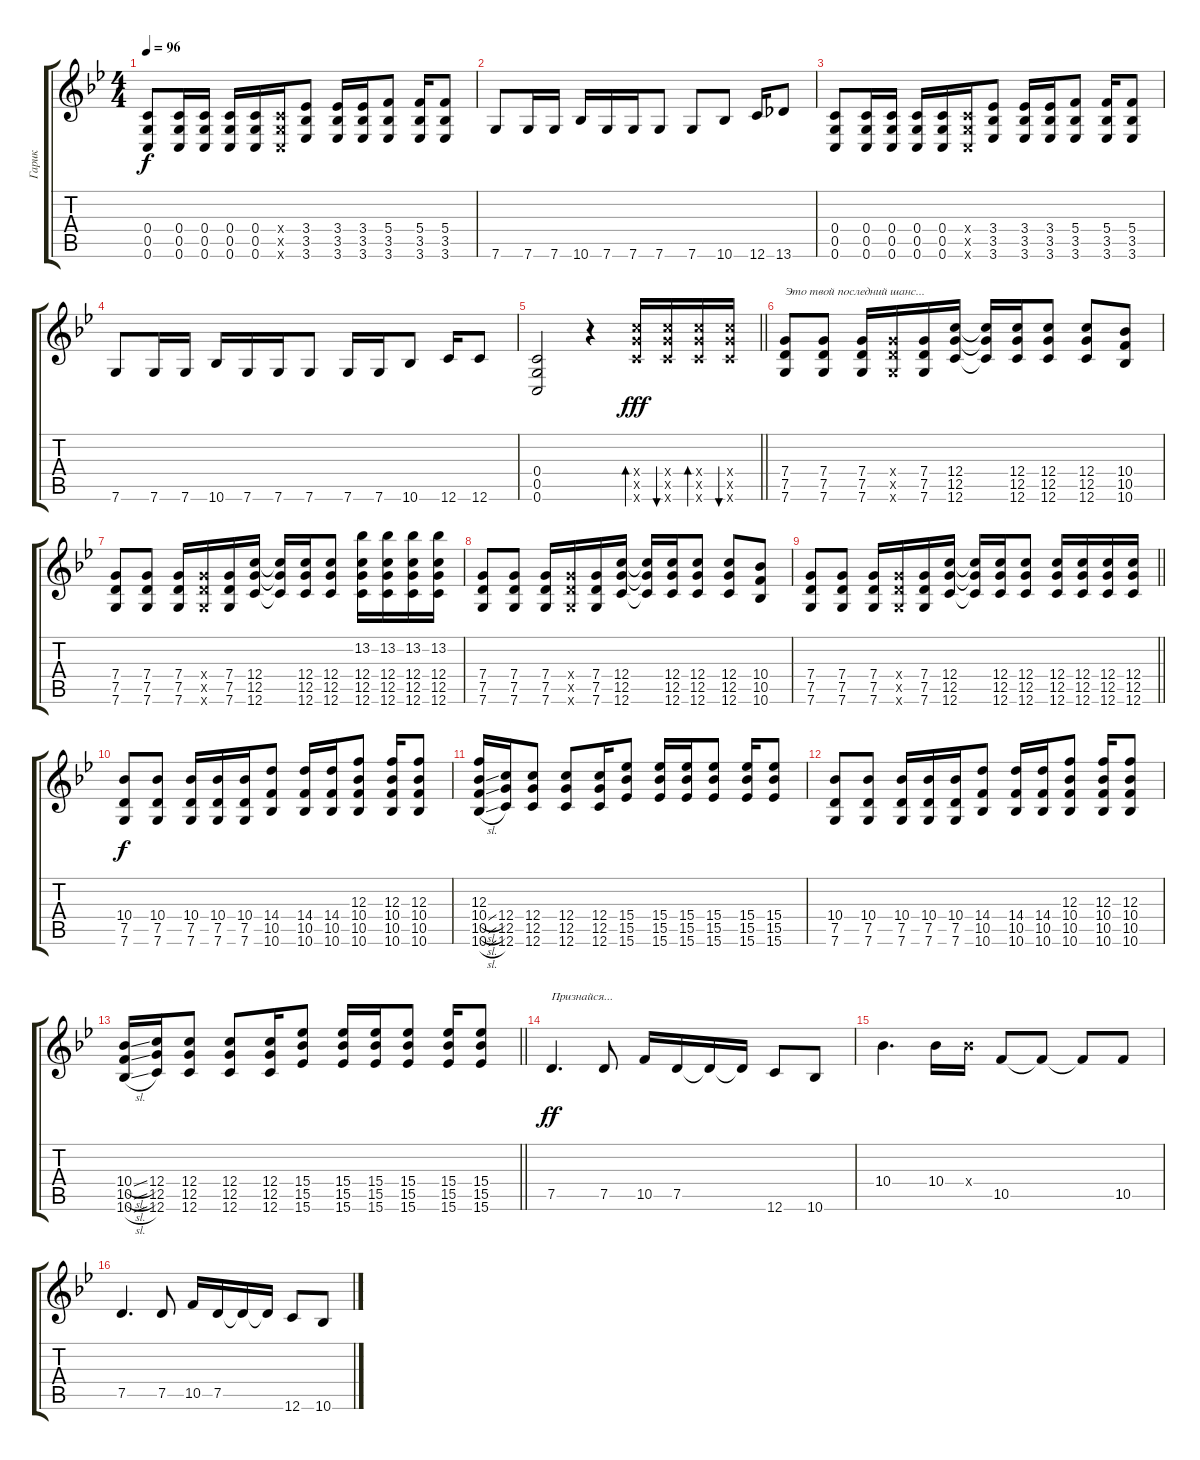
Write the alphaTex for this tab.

\track ("Гарик" "Гарик") {instrument distortionguitar}
\staff {score tabs}
\tuning (D4 A3 F3 C3 G2 C2) {hide}
\ts (4 4)
\tempo 96
\clef g2
\ks gminor
(0.4 0.5 0.6).8{dy f} (0.4 0.5 0.6).16 (0.4 0.5 0.6).16 (0.4 0.5 0.6).16 (0.4 0.5 0.6).16 (0.4{x} 0.5{x} 0.6{x}).16 (3.4 3.5 3.6).8 (3.4 3.5 3.6).16 (3.4 3.5 3.6).16 (5.4 3.5 3.6).8 (5.4 3.5 3.6).16 (5.4 3.5 3.6).8 |
7.6.8 7.6.16 7.6.16 10.6.16 7.6.16 7.6.16 7.6.8 7.6.8 10.6.8 12.6.16 13.6.8 |
(0.4 0.5 0.6).8 (0.4 0.5 0.6).16 (0.4 0.5 0.6).16 (0.4 0.5 0.6).16 (0.4 0.5 0.6).16 (0.4{x} 0.5{x} 0.6{x}).16 (3.4 3.5 3.6).8 (3.4 3.5 3.6).16 (3.4 3.5 3.6).16 (5.4 3.5 3.6).8 (5.4 3.5 3.6).16 (5.4 3.5 3.6).8 |
7.6.8 7.6.16 7.6.16 10.6.16 7.6.16 7.6.16 7.6.8 7.6.16 7.6.16 10.6.8 12.6.16 12.6.8 |
\barLineRight lightlight
(0.4 0.5 0.6).2 r.4 (12.4{x} 12.5{x} 12.6{x}).16{bd 30 dy fff volume 16} (12.4{x} 12.5{x} 12.6{x}).16{bu 30} (12.4{x} 12.5{x} 12.6{x}).16{bd 30} (12.4{x} 12.5{x} 12.6{x}).16{bu 30} |
(7.4 7.5 7.6).8{txt "Это твой последний шанс..."} (7.4 7.5 7.6).8 (7.4 7.5 7.6).16 (7.4{x} 7.5{x} 7.6{x}).16 (7.4 7.5 7.6).16 (12.4 12.5 12.6).16 (12.4{t} 12.5{t} 12.6{t}).16 (12.4 12.5 12.6).16 (12.4 12.5 12.6).8 (12.4 12.5 12.6).8 (10.4 10.5 10.6).8 |
(7.4 7.5 7.6).8 (7.4 7.5 7.6).8 (7.4 7.5 7.6).16 (7.4{x} 7.5{x} 7.6{x}).16 (7.4 7.5 7.6).16 (12.4 12.5 12.6).16 (12.4{t} 12.5{t} 12.6{t}).16 (12.4 12.5 12.6).16 (12.4 12.5 12.6).8 (13.2 12.4 12.5 12.6).16 (13.2 12.4 12.5 12.6).16 (13.2 12.4 12.5 12.6).16 (13.2 12.4 12.5 12.6).16 |
(7.4 7.5 7.6).8 (7.4 7.5 7.6).8 (7.4 7.5 7.6).16 (7.4{x} 7.5{x} 7.6{x}).16 (7.4 7.5 7.6).16 (12.4 12.5 12.6).16 (12.4{t} 12.5{t} 12.6{t}).16 (12.4 12.5 12.6).16 (12.4 12.5 12.6).8 (12.4 12.5 12.6).8 (10.4 10.5 10.6).8 |
\barLineRight lightlight
(7.4 7.5 7.6).8 (7.4 7.5 7.6).8 (7.4 7.5 7.6).16 (7.4{x} 7.5{x} 7.6{x}).16 (7.4 7.5 7.6).16 (12.4 12.5 12.6).16 (12.4{t} 12.5{t} 12.6{t}).16 (12.4 12.5 12.6).16 (12.4 12.5 12.6).8 (12.4 12.5 12.6).16 (12.4 12.5 12.6).16 (12.4 12.5 12.6).16 (12.4 12.5 12.6).16 |
(10.4 7.5 7.6).8{dy f} (10.4 7.5 7.6).8 (10.4 7.5 7.6).16 (10.4 7.5 7.6).16 (10.4 7.5 7.6).16 (14.4 10.5 10.6).8 (14.4 10.5 10.6).16 (14.4 10.5 10.6).16 (12.3 10.4 10.5 10.6).8 (12.3 10.4 10.5 10.6).16 (12.3 10.4 10.5 10.6).8 |
(12.3 10.4{sl} 10.5{sl} 10.6{sl}).16 (12.4 12.5 12.6).16 (12.4 12.5 12.6).8 (12.4 12.5 12.6).8 (12.4 12.5 12.6).16 (15.4 15.5 15.6).8 (15.4 15.5 15.6).16 (15.4 15.5 15.6).16 (15.4 15.5 15.6).8 (15.4 15.5 15.6).16 (15.4 15.5 15.6).8 |
(10.4 7.5 7.6).8 (10.4 7.5 7.6).8 (10.4 7.5 7.6).16 (10.4 7.5 7.6).16 (10.4 7.5 7.6).16 (14.4 10.5 10.6).8 (14.4 10.5 10.6).16 (14.4 10.5 10.6).16 (12.3 10.4 10.5 10.6).8 (12.3 10.4 10.5 10.6).16 (12.3 10.4 10.5 10.6).8 |
\barLineRight lightlight
(10.4{sl} 10.5{sl} 10.6{sl}).16 (12.4 12.5 12.6).16 (12.4 12.5 12.6).8 (12.4 12.5 12.6).8 (12.4 12.5 12.6).16 (15.4 15.5 15.6).8 (15.4 15.5 15.6).16 (15.4 15.5 15.6).16 (15.4 15.5 15.6).8 (15.4 15.5 15.6).16 (15.4 15.5 15.6).8 |
7.5.4{d txt "Признайся..." dy ff} 7.5.8 10.5.16 7.5.16 7.5{t}.16 7.5{t}.16 12.6.8 10.6.8 |
10.4.4{d} 10.4.16 10.4{x}.16 10.5.8 10.5{t}.8 10.5{t}.8 10.5.8 |
7.5.4{d} 7.5.8 10.5.16 7.5.16 7.5{t}.16 7.5{t}.16 12.6.8 10.6.8
